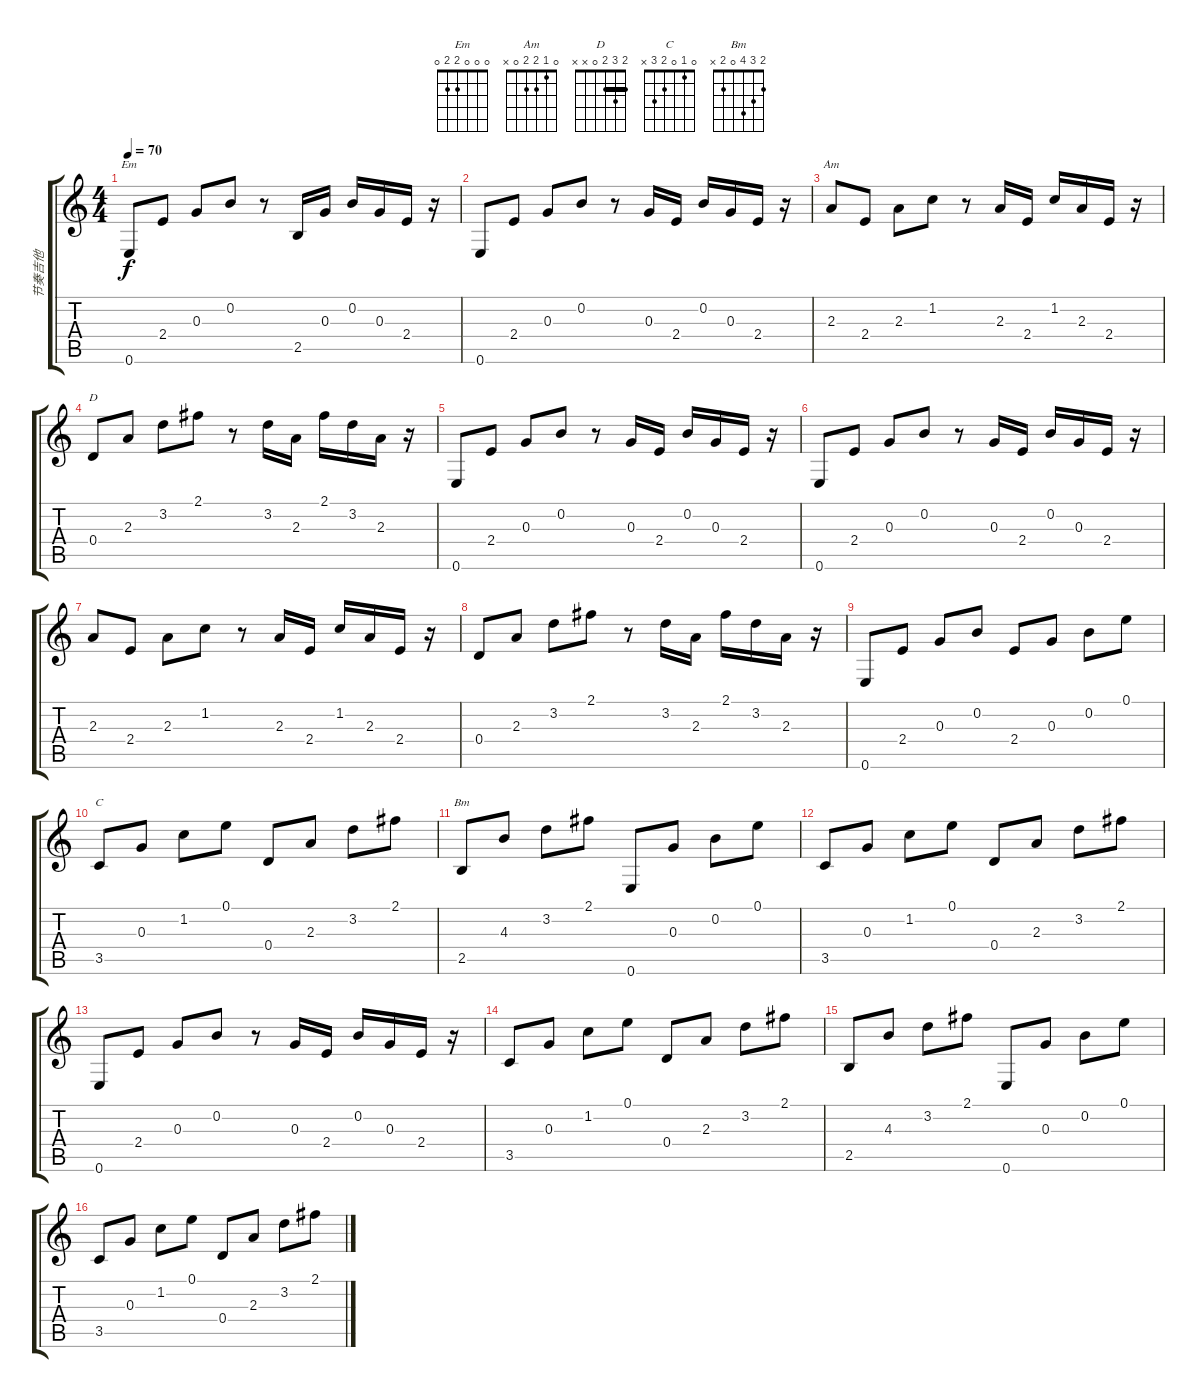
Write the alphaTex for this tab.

\track ("节奏吉他" "节奏吉他") {instrument acousticguitarsteel}
\staff {score tabs}
\tuning (E4 B3 G3 D3 A2 E2) {hide}
\chord ("Em" 0 0 0 2 2 0)
\chord ("Am" 0 1 2 2 0 x)
\chord ("D" 2 3 2 0 x x) {barre 2}
\chord ("C" 0 1 0 2 3 x)
\chord ("Bm" 2 3 4 0 2 x)
\ts (4 4)
\tempo 70
\clef g2
\ks c
0.6.8{ch "Em" dy f} 2.4.8 0.3.8 0.2.8 r.8 2.5.16 0.3.16 0.2.16 0.3.16 2.4.16 r.16 |
0.6.8 2.4.8 0.3.8 0.2.8 r.8 0.3.16 2.4.16 0.2.16 0.3.16 2.4.16 r.16 |
2.3.8{ch "Am"} 2.4.8 2.3.8 1.2.8 r.8 2.3.16 2.4.16 1.2.16 2.3.16 2.4.16 r.16 |
0.4.8{ch "D"} 2.3.8 3.2.8 2.1.8 r.8 3.2.16 2.3.16 2.1.16 3.2.16 2.3.16 r.16 |
0.6.8 2.4.8 0.3.8 0.2.8 r.8 0.3.16 2.4.16 0.2.16 0.3.16 2.4.16 r.16 |
0.6.8 2.4.8 0.3.8 0.2.8 r.8 0.3.16 2.4.16 0.2.16 0.3.16 2.4.16 r.16 |
2.3.8 2.4.8 2.3.8 1.2.8 r.8 2.3.16 2.4.16 1.2.16 2.3.16 2.4.16 r.16 |
0.4.8 2.3.8 3.2.8 2.1.8 r.8 3.2.16 2.3.16 2.1.16 3.2.16 2.3.16 r.16 |
0.6.8 2.4.8 0.3.8 0.2.8 2.4.8 0.3.8 0.2.8 0.1.8 |
3.5.8{ch "C"} 0.3.8 1.2.8 0.1.8 0.4.8 2.3.8 3.2.8 2.1.8 |
2.5.8{ch "Bm"} 4.3.8 3.2.8 2.1.8 0.6.8 0.3.8 0.2.8 0.1.8 |
3.5.8 0.3.8 1.2.8 0.1.8 0.4.8 2.3.8 3.2.8 2.1.8 |
0.6.8 2.4.8 0.3.8 0.2.8 r.8 0.3.16 2.4.16 0.2.16 0.3.16 2.4.16 r.16 |
3.5.8 0.3.8 1.2.8 0.1.8 0.4.8 2.3.8 3.2.8 2.1.8 |
2.5.8 4.3.8 3.2.8 2.1.8 0.6.8 0.3.8 0.2.8 0.1.8 |
3.5.8 0.3.8 1.2.8 0.1.8 0.4.8 2.3.8 3.2.8 2.1.8
